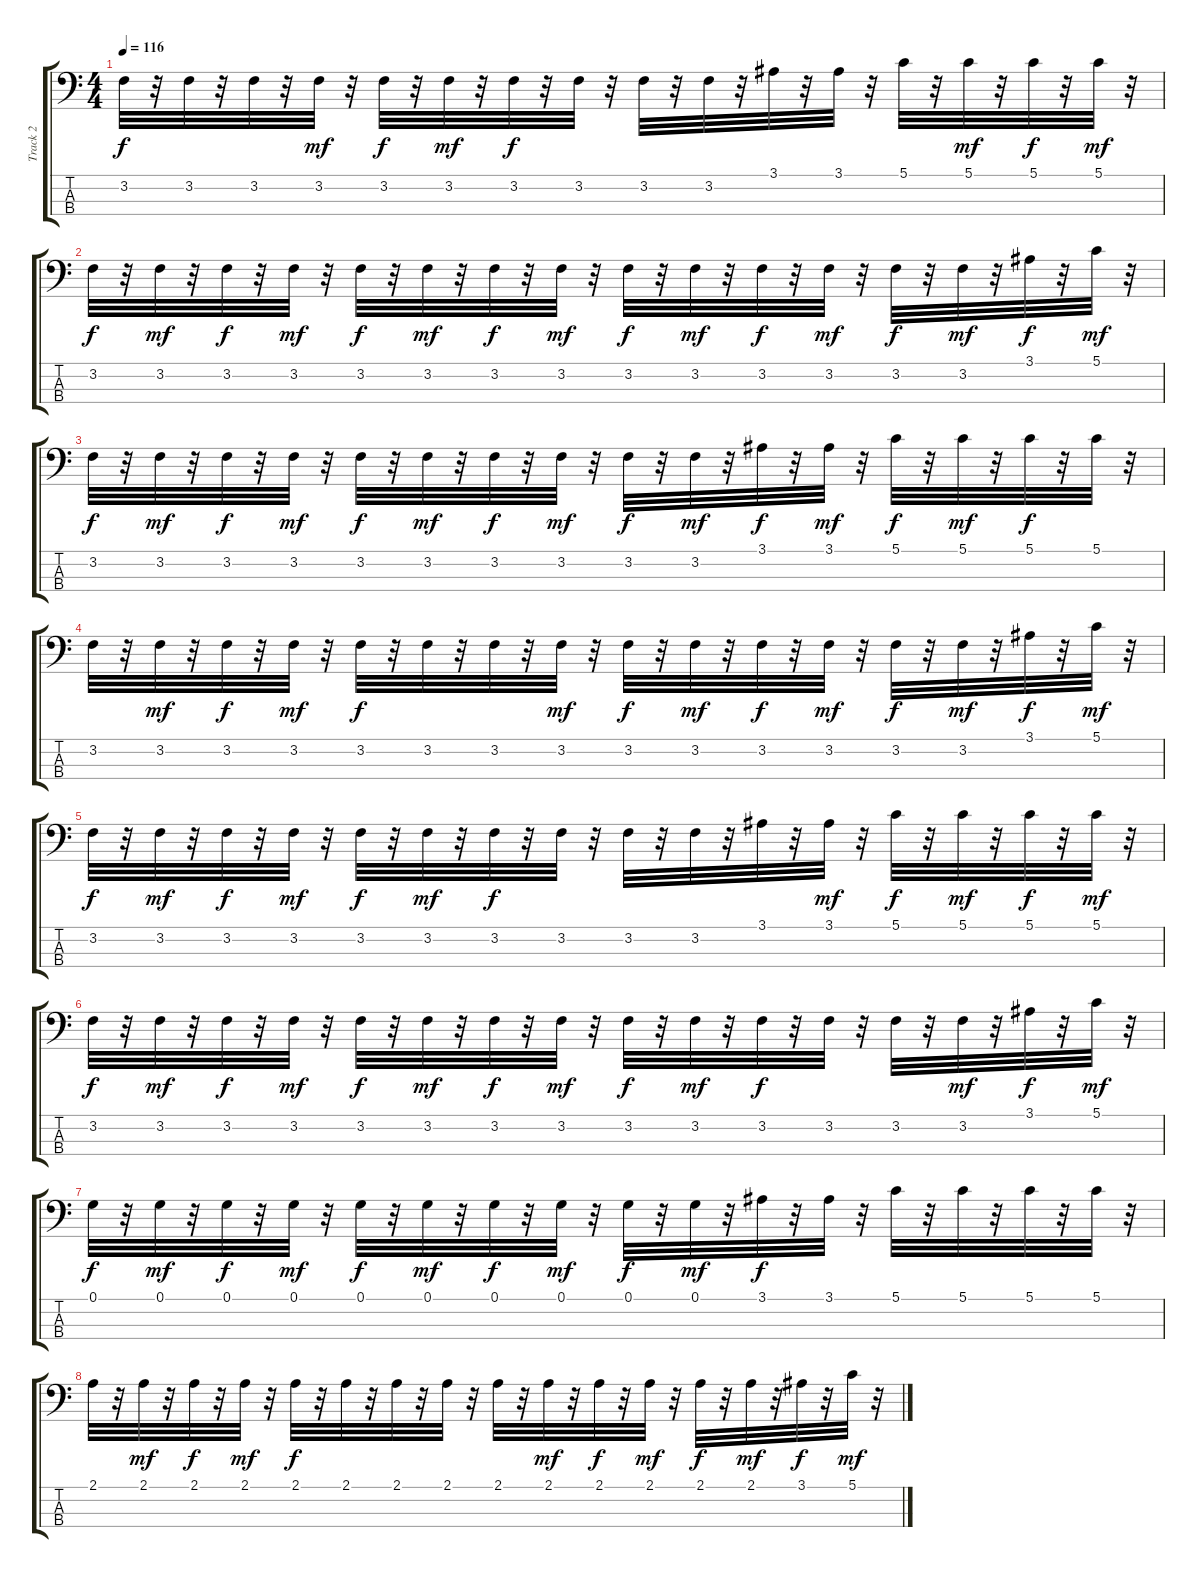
\track ("Track 2" "Track 2") {instrument synthbass1}
\staff {score tabs}
\tuning (G2 D2 A1 E1) {hide}
\ts (4 4)
\tempo 116
\clef f4
\ks c
3.2.32{dy f} r.32 3.2.32 r.32 3.2.32 r.32 3.2.32{dy mf} r.32 3.2.32{dy f} r.32 3.2.32{dy mf} r.32 3.2.32{dy f} r.32 3.2.32 r.32 3.2.32 r.32 3.2.32 r.32 3.1.32 r.32 3.1.32 r.32 5.1.32 r.32 5.1.32{dy mf} r.32 5.1.32{dy f} r.32 5.1.32{dy mf} r.32 |
3.2.32{dy f} r.32 3.2.32{dy mf} r.32 3.2.32{dy f} r.32 3.2.32{dy mf} r.32 3.2.32{dy f} r.32 3.2.32{dy mf} r.32 3.2.32{dy f} r.32 3.2.32{dy mf} r.32 3.2.32{dy f} r.32 3.2.32{dy mf} r.32 3.2.32{dy f} r.32 3.2.32{dy mf} r.32 3.2.32{dy f} r.32 3.2.32{dy mf} r.32 3.1.32{dy f} r.32 5.1.32{dy mf} r.32 |
3.2.32{dy f} r.32 3.2.32{dy mf} r.32 3.2.32{dy f} r.32 3.2.32{dy mf} r.32 3.2.32{dy f} r.32 3.2.32{dy mf} r.32 3.2.32{dy f} r.32 3.2.32{dy mf} r.32 3.2.32{dy f} r.32 3.2.32{dy mf} r.32 3.1.32{dy f} r.32 3.1.32{dy mf} r.32 5.1.32{dy f} r.32 5.1.32{dy mf} r.32 5.1.32{dy f} r.32 5.1.32 r.32 |
3.2.32 r.32 3.2.32{dy mf} r.32 3.2.32{dy f} r.32 3.2.32{dy mf} r.32 3.2.32{dy f} r.32 3.2.32 r.32 3.2.32 r.32 3.2.32{dy mf} r.32 3.2.32{dy f} r.32 3.2.32{dy mf} r.32 3.2.32{dy f} r.32 3.2.32{dy mf} r.32 3.2.32{dy f} r.32 3.2.32{dy mf} r.32 3.1.32{dy f} r.32 5.1.32{dy mf} r.32 |
3.2.32{dy f} r.32 3.2.32{dy mf} r.32 3.2.32{dy f} r.32 3.2.32{dy mf} r.32 3.2.32{dy f} r.32 3.2.32{dy mf} r.32 3.2.32{dy f} r.32 3.2.32 r.32 3.2.32 r.32 3.2.32 r.32 3.1.32 r.32 3.1.32{dy mf} r.32 5.1.32{dy f} r.32 5.1.32{dy mf} r.32 5.1.32{dy f} r.32 5.1.32{dy mf} r.32 |
3.2.32{dy f} r.32 3.2.32{dy mf} r.32 3.2.32{dy f} r.32 3.2.32{dy mf} r.32 3.2.32{dy f} r.32 3.2.32{dy mf} r.32 3.2.32{dy f} r.32 3.2.32{dy mf} r.32 3.2.32{dy f} r.32 3.2.32{dy mf} r.32 3.2.32{dy f} r.32 3.2.32 r.32 3.2.32 r.32 3.2.32{dy mf} r.32 3.1.32{dy f} r.32 5.1.32{dy mf} r.32 |
0.1.32{dy f} r.32 0.1.32{dy mf} r.32 0.1.32{dy f} r.32 0.1.32{dy mf} r.32 0.1.32{dy f} r.32 0.1.32{dy mf} r.32 0.1.32{dy f} r.32 0.1.32{dy mf} r.32 0.1.32{dy f} r.32 0.1.32{dy mf} r.32 3.1.32{dy f} r.32 3.1.32 r.32 5.1.32 r.32 5.1.32 r.32 5.1.32 r.32 5.1.32 r.32 |
2.1.32 r.32 2.1.32{dy mf} r.32 2.1.32{dy f} r.32 2.1.32{dy mf} r.32 2.1.32{dy f} r.32 2.1.32 r.32 2.1.32 r.32 2.1.32 r.32 2.1.32 r.32 2.1.32{dy mf} r.32 2.1.32{dy f} r.32 2.1.32{dy mf} r.32 2.1.32{dy f} r.32 2.1.32{dy mf} r.32 3.1.32{dy f} r.32 5.1.32{dy mf} r.32
